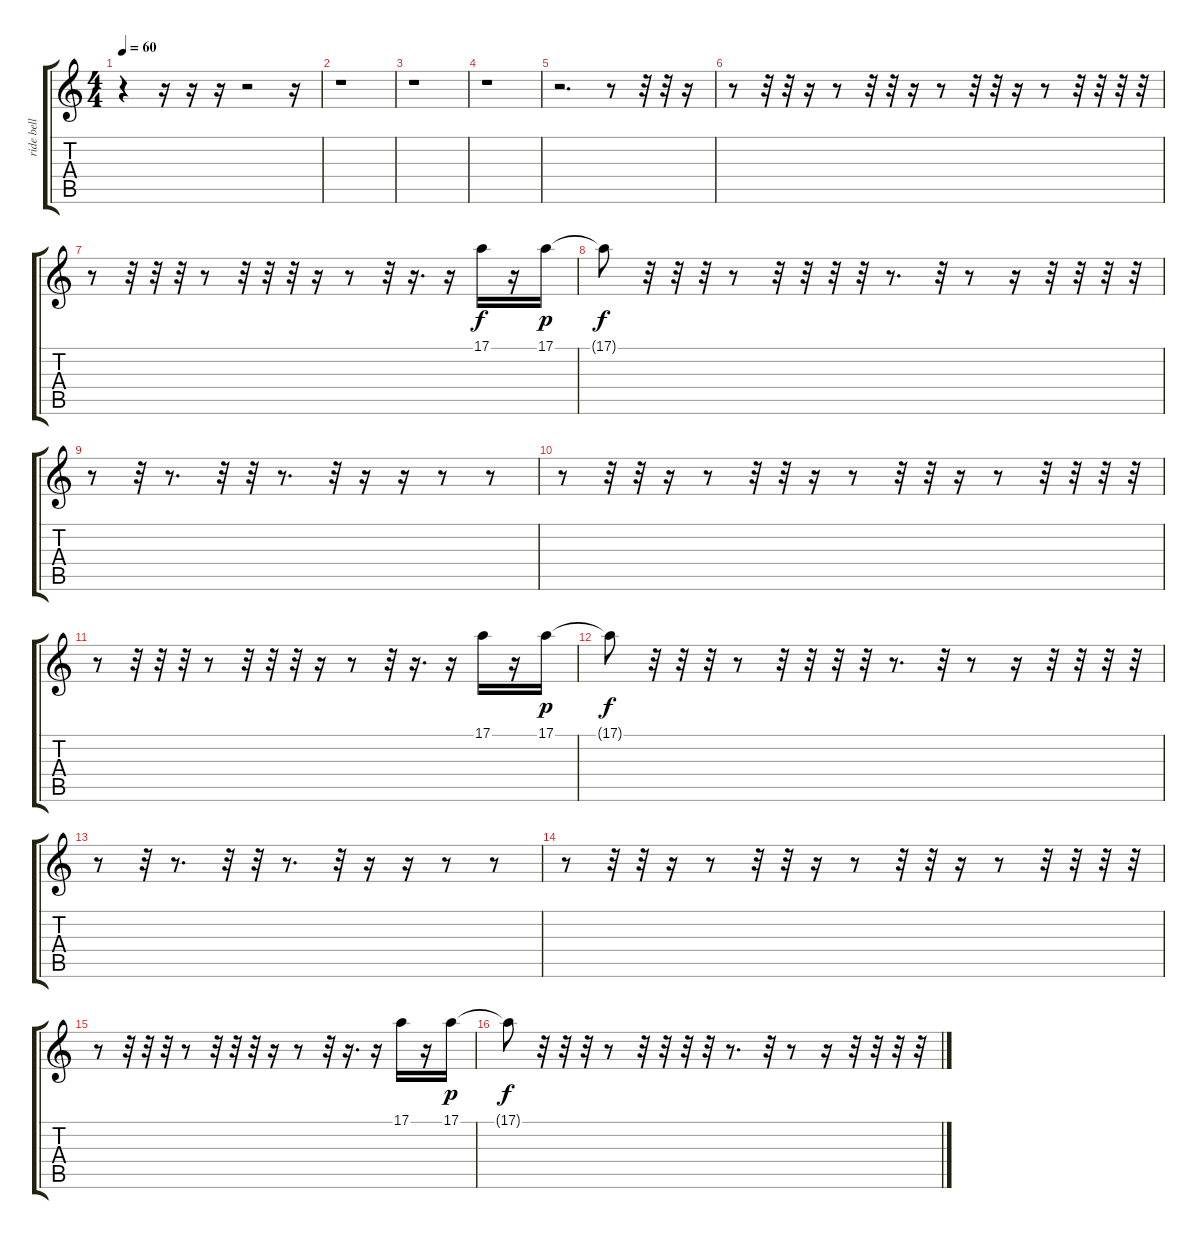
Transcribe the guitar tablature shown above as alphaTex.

\track ("ride bell  53       " "ride bell ") {instrument celesta}
\staff {score tabs}
\tuning (E4 B3 G3 D3 A2 E2) {hide}
\ts (4 4)
\tempo 60
\clef g2
\ks c
r.4{dy mp} r.16 r.16 r.16 r.2 r.16 |
r.1 |
r.1 |
r.1 |
r.2{d} r.8 r.32 r.32 r.16 |
r.8 r.32 r.32 r.16 r.8 r.32 r.32 r.16 r.8 r.32 r.32 r.16 r.8 r.32 r.32 r.32 r.32 |
r.8 r.32 r.32 r.32 r.8 r.32 r.32 r.32 r.16 r.8 r.32 r.16{d} r.16 17.1.16{dy f} r.16 17.1.16{dy p} |
17.1{t}.8{dy f} r.32 r.32 r.32 r.8 r.32 r.32 r.32 r.32 r.8{d} r.32 r.8 r.16 r.32 r.32 r.32 r.32 |
r.8 r.32 r.8{d} r.32 r.32 r.8{d} r.32 r.16 r.16 r.8 r.8 |
r.8 r.32 r.32 r.16 r.8 r.32 r.32 r.16 r.8 r.32 r.32 r.16 r.8 r.32 r.32 r.32 r.32 |
r.8 r.32 r.32 r.32 r.8 r.32 r.32 r.32 r.16 r.8 r.32 r.16{d} r.16 17.1.16 r.16 17.1.16{dy p} |
17.1{t}.8{dy f} r.32 r.32 r.32 r.8 r.32 r.32 r.32 r.32 r.8{d} r.32 r.8 r.16 r.32 r.32 r.32 r.32 |
r.8 r.32 r.8{d} r.32 r.32 r.8{d} r.32 r.16 r.16 r.8 r.8 |
r.8 r.32 r.32 r.16 r.8 r.32 r.32 r.16 r.8 r.32 r.32 r.16 r.8 r.32 r.32 r.32 r.32 |
r.8 r.32 r.32 r.32 r.8 r.32 r.32 r.32 r.16 r.8 r.32 r.16{d} r.16 17.1.16 r.16 17.1.16{dy p} |
17.1{t}.8{dy f} r.32 r.32 r.32 r.8 r.32 r.32 r.32 r.32 r.8{d} r.32 r.8 r.16 r.32 r.32 r.32 r.32
